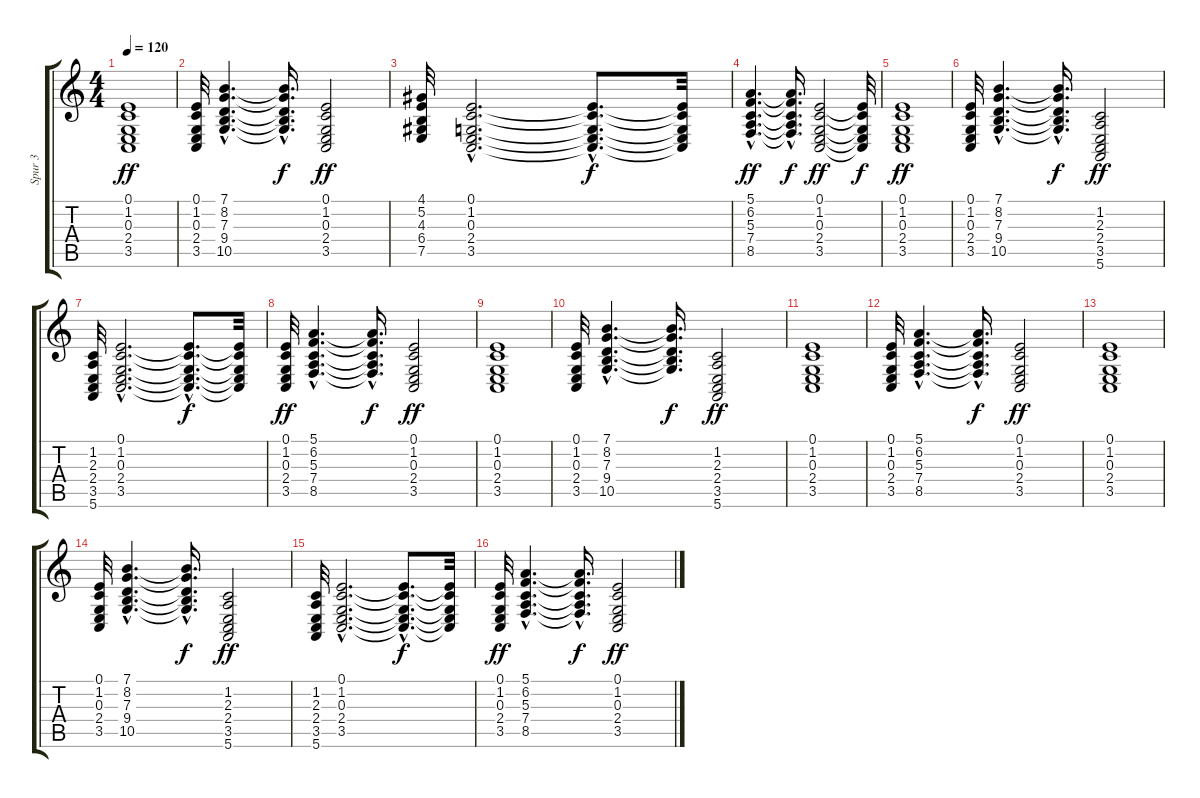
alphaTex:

\track ("Spur 3" "Spur 3") {instrument drawbarorgan}
\staff {score tabs}
\tuning (E4 B3 G3 D3 A2 E2) {hide}
\ts (4 4)
\tempo 120
\clef g2
\ks c
(0.1 1.2 0.3 2.4 3.5).1{dy ff} |
(0.1 1.2 0.3 2.4 3.5).32 (7.1{hac} 8.2{hac} 7.3{hac} 9.4{hac} 10.5{hac}).4{d} (7.1{hac t} 8.2{hac t} 7.3{hac t} 9.4{hac t} 10.5{hac t}).16{d dy f} (0.1 1.2 0.3 2.4 3.5).2{dy ff} |
(4.1 5.2 4.3 6.4 7.5).32 (0.1{hac} 1.2{hac} 0.3{hac} 2.4{hac} 3.5{hac}).2{d} (0.1{hac t} 1.2{hac t} 0.3{hac t} 2.4{hac t} 3.5{hac t}).8{d dy f} (0.1{t} 1.2{t} 0.3{t} 2.4{t} 3.5{t}).32 |
(5.1{hac} 6.2{hac} 5.3{hac} 7.4{hac} 8.5{hac}).4{d dy ff} (5.1{hac t} 6.2{hac t} 5.3{hac t} 7.4{hac t} 8.5{hac t}).16{d dy f} (0.1 1.2 0.3 2.4 3.5).2{dy ff} (0.1{t} 1.2{t} 0.3{t} 2.4{t} 3.5{t}).32{dy f} |
(0.1 1.2 0.3 2.4 3.5).1{dy ff} |
(0.1 1.2 0.3 2.4 3.5).32 (7.1{hac} 8.2{hac} 7.3{hac} 9.4{hac} 10.5{hac}).4{d} (7.1{hac t} 8.2{hac t} 7.3{hac t} 9.4{hac t} 10.5{hac t}).16{d dy f} (1.2 2.3 2.4 3.5 5.6).2{dy ff} |
(1.2 2.3 2.4 3.5 5.6).32 (0.1{hac} 1.2{hac} 0.3{hac} 2.4{hac} 3.5{hac}).2{d} (0.1{hac t} 1.2{hac t} 0.3{hac t} 2.4{hac t} 3.5{hac t}).8{d dy f} (0.1{t} 1.2{t} 0.3{t} 2.4{t} 3.5{t}).32 |
(0.1 1.2 0.3 2.4 3.5).32{dy ff} (5.1{hac} 6.2{hac} 5.3{hac} 7.4{hac} 8.5{hac}).4{d} (5.1{hac t} 6.2{hac t} 5.3{hac t} 7.4{hac t} 8.5{hac t}).16{d dy f} (0.1 1.2 0.3 2.4 3.5).2{dy ff} |
(0.1 1.2 0.3 2.4 3.5).1 |
(0.1 1.2 0.3 2.4 3.5).32 (7.1{hac} 8.2{hac} 7.3{hac} 9.4{hac} 10.5{hac}).4{d} (7.1{t} 8.2{t} 7.3{t} 9.4{t} 10.5{t}).16{d dy f} (1.2 2.3 2.4 3.5 5.6).2{dy ff} |
(0.1 1.2 0.3 2.4 3.5).1 |
(0.1 1.2 0.3 2.4 3.5).32 (5.1{hac} 6.2{hac} 5.3{hac} 7.4{hac} 8.5{hac}).4{d} (5.1{hac t} 6.2{hac t} 5.3{hac t} 7.4{hac t} 8.5{hac t}).16{d dy f} (0.1 1.2 0.3 2.4 3.5).2{dy ff} |
(0.1 1.2 0.3 2.4 3.5).1 |
(0.1 1.2 0.3 2.4 3.5).32 (7.1{hac} 8.2{hac} 7.3{hac} 9.4{hac} 10.5{hac}).4{d} (7.1{hac t} 8.2{hac t} 7.3{hac t} 9.4{hac t} 10.5{hac t}).16{d dy f} (1.2 2.3 2.4 3.5 5.6).2{dy ff} |
(1.2 2.3 2.4 3.5 5.6).32 (0.1{hac} 1.2{hac} 0.3{hac} 2.4{hac} 3.5{hac}).2{d} (0.1{hac t} 1.2{hac t} 0.3{hac t} 2.4{hac t} 3.5{hac t}).8{d dy f} (0.1{t} 1.2{t} 0.3{t} 2.4{t} 3.5{t}).32 |
(0.1 1.2 0.3 2.4 3.5).32{dy ff} (5.1{hac} 6.2{hac} 5.3{hac} 7.4{hac} 8.5{hac}).4{d} (5.1{hac t} 6.2{hac t} 5.3{hac t} 7.4{hac t} 8.5{hac t}).16{d dy f} (0.1 1.2 0.3 2.4 3.5).2{dy ff}
